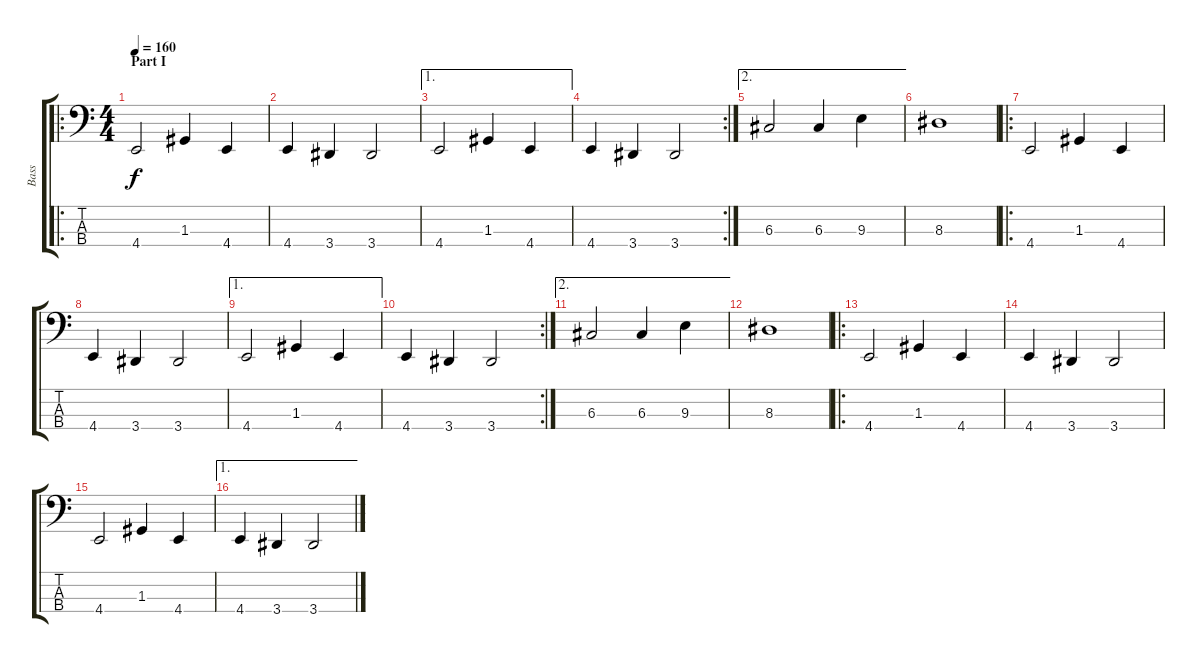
\track ("Bass" "Bass") {instrument electricbasspick}
\staff {score tabs}
\tuning (F2 C2 G1 C1) {hide}
\ro
\ts (4 4)
\section ("" "Part I")
\tempo 160
\clef f4
\ks c
4.4.2{dy f instrument electricbasspick} 1.3.4 4.4.4 |
4.4.4 3.4.4 3.4.2 |
\ae 1
4.4.2 1.3.4 4.4.4 |
\rc 2
4.4.4 3.4.4 3.4.2 |
\ae 2
6.3.2 6.3.4 9.3.4 |
8.3.1 |
\ro
4.4.2 1.3.4 4.4.4 |
4.4.4 3.4.4 3.4.2 |
\ae 1
4.4.2 1.3.4 4.4.4 |
\rc 2
4.4.4 3.4.4 3.4.2 |
\ae 2
6.3.2 6.3.4 9.3.4 |
8.3.1 |
\ro
4.4.2 1.3.4 4.4.4 |
4.4.4 3.4.4 3.4.2 |
4.4.2 1.3.4 4.4.4 |
\ae 1
4.4.4 3.4.4 3.4.2
